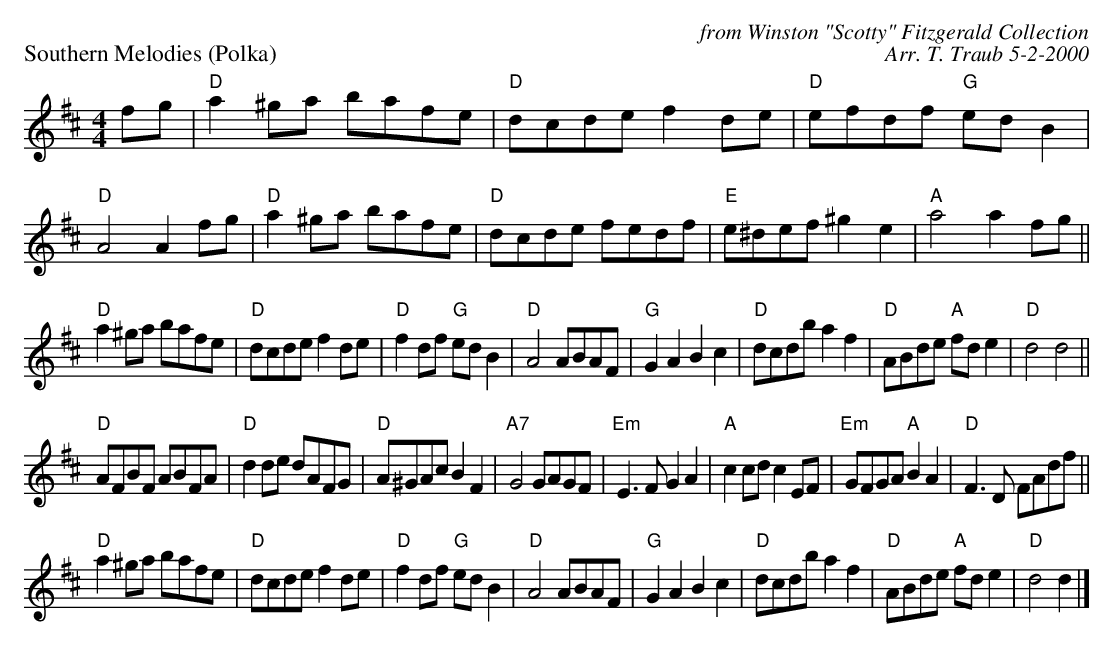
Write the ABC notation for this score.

X:1
P: Southern Melodies (Polka)
C: from Winston "Scotty" Fitzgerald Collection
C: Arr. T. Traub 5-2-2000
M: 4/4
L: 1/8
K: D
fg|"D"a2 ^ga bafe|"D"dcde f2 de|"D"efdf "G"edB2|"D"A4 A2 fg|"D"a2 ^ga bafe|"D"dcde fedf|"E"e^def ^g2 e2| "A"a4 a2 fg||
"D"a2 ^ga bafe|"D"dcde f2 de|"D"f2 df "G"edB2|"D"A4 ABAF|"G"G2 A2 B2 c2|"D"dcdb a2 f2|"D"ABde "A"fd e2 |"D"d4 d4||
"D"AFBF ABFA|"D"d2 de dAFG|"D"A^GAc B2 F2|"A7"G4 GAGF|"Em"E3 F G2 A2|"A"c2 cd c2 EF|"Em"GFGA "A"B2 A2|"D"F3 D FAdf||
"D"a2 ^ga bafe|"D"dcde f2 de|"D"f2 df "G"edB2|"D"A4 ABAF|"G"G2 A2 B2 c2|"D"dcdb a2 f2|"D"ABde "A"fd e2 |"D"d4 d2|]
